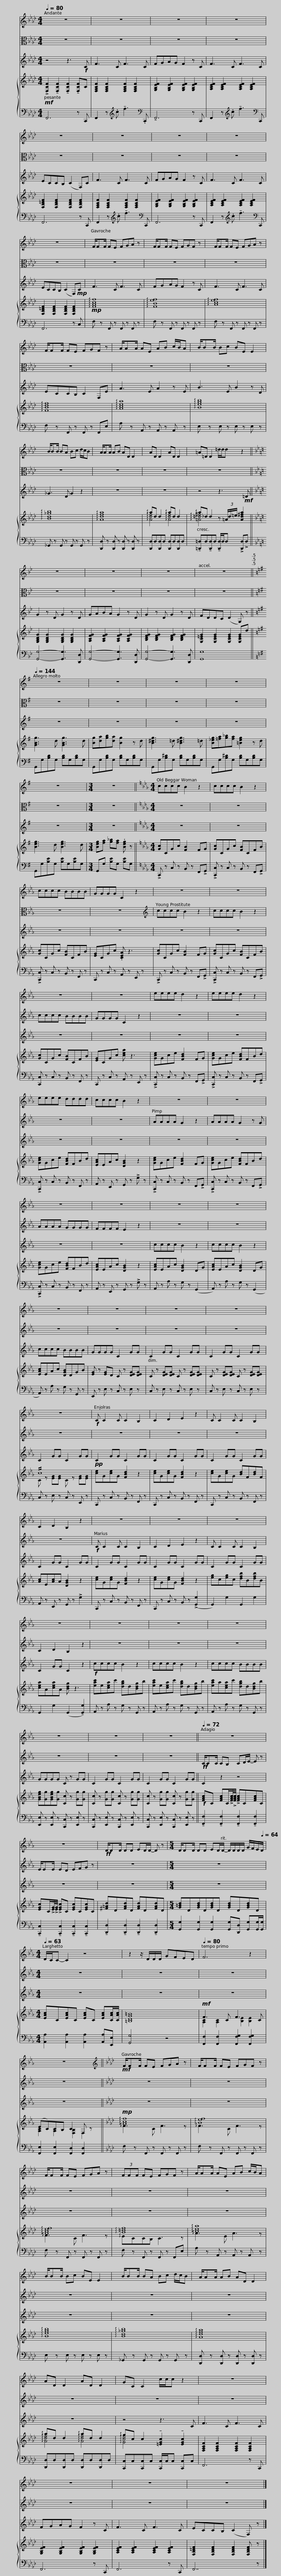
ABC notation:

X:1
%%score 1 2 3 { ( 4 6 ) | 5 }
L:1/8
Q:1/4=80
M:4/4
I:linebreak $
K:Ab
V:1 treble
V:2 alto
V:3 treble
V:4 treble
V:6 treble
V:5 bass
V:1
 z8 | z8 | z8 | z8 |$ z8 | %5
 z8 | z8 | z8 |$ z8 | F/FF/ FE FGA z | %10
 F/FF/ FE FGF z |$ F/FF/ FE FGA z | F/FF/ FE FGF z | A/AA/ AE AB c/B/A |$ B/BB/ Bc BE E2 | %15
 B/BB/ BA Bc d/c/B | A/AA/ AB AD D2 |$ AD D2 AD D2 | =A=D D2 =d/d/d z2 ||[K:Bb] z8 | %20
 z8 |$ z8 |[Q:1/4=80] z8[Q:1/4=82][Q:1/4=85][Q:1/4=87][Q:1/4=90][Q:1/4=95][Q:1/4=97] ||[K:G][Q:1/4=144] z8 | z8 |$ %25
 z8 | z8 | z8 |[M:3/4] z6 ||$[K:Eb][M:4/4] cccc B2 z2 | %30
 cccc B2 z2 | cccc BBBB | GGGG C2 z2 |$ z8 | z8 | %35
 z8 | z8 |$[K:Eb] eeee d2 z2 | eeee d2 z2 | eeee dddd | %40
 cccc B2 z2 |$ z8 | z8 | z8 | z8 |$ %45
 z8 | z8 | z8 | z8 |$ z8 | %50
 z8 | z8 |$!f! C C2 C C2 B,2 | C2 D2 E2 z2 | C C2 C C2 B,2 | %55
 C2 D2 B,2 z2 |$ z8 | z8 | z8 | z8 |$ %60
 z8 | z8 | z8 | z8 |$ z8 | %65
 z8 ||[Q:1/4=72] z8 | z8 |$!ff! D/DD/ DD ED/D/- D z |[M:5/4] D/DD/ DD ED/[Q:1/4=72]D/-[Q:1/4=71] D/[Q:1/4=70]D/[Q:1/4=69]D/[Q:1/4=68]D/[Q:1/4=67] G/[Q:1/4=66]F/[Q:1/4=65]E/[Q:1/4=64]D/ | %70
[M:4/4][Q:1/4=63] D/C/C- C2 z4 |$ z2 z/ D/D/D/ GFED |[Q:1/4=80] F6 z2 | z8 ||$[K:Ab][K:treble]!mf! F/FF/ FE FGA z | %75
 F/FF/ FE FGF z | F/FF/ FE FGA z |$ (3FFF FE FGF z | A/AA/ AE AB c/B/A | B/BB/ Bc BE E2 |$ %80
 B/BB/ BA Bc d/c/B | A/AA/ AB AD D2 | AD D2 AD D2 |$ GC C2 c/c/c z2 | z8 | %85
 z8 | z8 |$ z8 |] %88
V:2
 z8 | z8 | z8 | z8 |$ z8 | %5
 z8 | z8 | z8 |$ z8 | z8 | %10
 z8 |$ z8 | z8 | z8 |$ z8 | %15
 z8 | z8 |$ z8 | z8 ||[K:Bb] z8 | %20
 z8 |$ z8 | z8 ||[K:G] z8 | z8 |$ %25
 z8 | z8 | z8 |[M:3/4] z6 ||$[K:Eb][M:4/4] z8 | %30
 z8 | z8 | z8 |$[K:treble] cccc B2 z2 | cccc B2 z2 | %35
 cccc BBBB | GGGG C2 z2 |$[K:Eb] z8 | z8 | z8 | %40
 z8 |$ AAAA G2 z2 | AAAA G2 z G | AAAA GGGG | FFFF E2 z2 |$ %45
 z8 | z8 | z8 | z8 |$ z8 | %50
 z8 | z8 |$ z8 | z8 | z8 | %55
 z8 |$!f! C C2 C C2 B,2 | C2 D2 E2 z2 | C C2 C C2 B,2 | C2 D2 B,2 z2 |$ %60
 z8 | z8 | z8 | z8 |$ z8 | %65
 z8 ||!ff! C/CC/ CB, CD/E/- E z | E/EE/ ED EFG z |$ z8 |[M:5/4] z10 | %70
[M:4/4] z8 |$ z8 | z8 | z8 ||$[K:Ab] z8 | %75
 z8 | z8 |$ z8 | z8 | z8 |$ %80
 z8 | z8 | z8 |$ z8 | z8 | %85
 z8 | z8 |$ z8 |] %88
V:3
 z4 z3!f! C | F3 C F3 C | FGAG F2 z C | F3 C F3 C |$ ECCB, (C2 F,)C | %5
 F3 C F3 C | FGAG F2 z C | F3 C F3 C |$ ECCB, (C2 F,)!mp!C | F3 C F3 C | %10
 FGAG F2 z C |$ F3 C F3 C | ECCB, C2 F,E | A3 E A2 z E |$ B3 E B2 z D | %15
 _G3 D G2 z2 | z8 |$ z8 | z4 z3!mf! =D ||[K:Bb] G2 z D G2 z D | %20
 GABA G2 z D |$ G2 z D G2 z D | FDDC (D2 G,) z ||[K:G] z8 | z8 |$ %25
 z8 | z8 | z8 |[M:3/4] z6 ||$[K:Eb][M:4/4] z8 | %30
 z8 | z8 | z8 |$ z8 | z8 | %35
 z8 | z8 |$[K:Eb] z8 | z8 | z8 | %40
 z8 |$ z8 | z8 | z8 | z8 |$ %45
 cccc B2 z2 | cccc B2 z2 | cccc BBBB | GGGG C2 GG |$ C2 GG C2 GG | %50
 C2 GG C2 GG | C2 GG C2 GG |$!pp! C2 GG C2 GG | C2 GG C2 GG | C2 GG C2 GG | %55
 C2 GG C2 GG |$ C2 GG C2 GG | C2 GG C2 GG | C2 GG C2 GG | C2 GG C2 z2 |$ %60
!f! cccc B2 z2 | cccc B2 z2 | cccc BBBB | GGGG C z GG |$ C2 GG C2 GG | %65
 C2 GG C2 GG || C2 z2 z4 | z8 |$ z8 |[M:5/4] z10 | %70
[M:4/4] z8 |$ z8 | z8 | z8 ||$[K:Ab] z8 | %75
 z8 | z8 |$ z8 | z8 | z8 |$ %80
 z8 | z8 | z8 |$ z4 z3 C | F3 C F3 C | %85
 FGAG F2 z C | F3 C F3 C |$ ECCB, (C2 F,) z |] %88
V:4
!mf! !>![F,CF]2 !tenuto![F,CF]2 !tenuto![F,CF]2 !tenuto![F,CF]C | [F,A,CF]2 [F,A,CF]2 [F,A,CF]2 [F,A,CF]2 | [G,B,EF]2 [G,B,EF]2 [G,B,EF]2 [G,B,EF]2 | [A,CEF]2 [A,CEF]2 [A,CEF]2 [A,CEF]2 |$ [F,B,=DF]2 [F,B,DF]2 [F,B,DF]2 [F,B,DF]2 | %5
 [F,A,CF]2 [F,A,CF]2 [F,A,CF]2 [F,A,CF]2 | [G,B,EF]2 [G,B,EF]2 [G,B,EF]2 [G,B,EF]2 | [A,CEF]2 [A,CEF]2 [A,CEF]2 [A,CEF]2 |$ [F,B,=DF]2 [F,B,DF]2 [F,B,DF]2 [F,B,DF]2 |!mp! !arpeggio![FAcf]8 | %10
 !arpeggio![FBef]8 |$ !arpeggio![Acef]8 | !arpeggio![FBdf]8 | !arpeggio![Acea]8 |$ !arpeggio![Begb]8 | %15
 !arpeggio![Bd_gb]8 | !arpeggio![Adfa]8 |$ !arpeggio!ad d2 !arpeggio!ad d2 | !arpeggio!a_d d2 z (3=A/d/=e/ [Ad^fa]2 ||[K:Bb] [G,B,DG]2 [G,B,DG]2 [G,B,DG]2 [G,B,DG]2 | %20
 [A,CFG]2 [A,CFG]2 [A,CFG]2 [A,CFG]2 |$ [B,DFG]2 [B,DFG]2 [B,DFG]2 [B,DFG]2 | [G,C=EG]2 [G,CEG]2 [G,CEG]2 [G,CEG]d ||[K:G] [GBg]3 d [GBg]3 d | [Bg][da][gb][da] [Bg]2 z d |$ %25
 [B^dg]3 =d [B^dg]3 =d | [B_eg][=fa][g_b][fa] [=Beg]2 z d | [Beg]3 d [Beg]3 d |[M:3/4] [Beg][fa] [g_b][fa] .[Beg] z ||$[K:Eb][M:4/4] [Gc]CGc [FB]2 FG | %30
 [Gc]CGc [FB]CFB | [Gc]CGc [FB]CFB | [EG]CGc .[CEA] z3 |$ [Gc]CGc [FB]2 FG | [Gc]CGc [FB]CFB | %35
 [Gc]CGc [FB]CFB | [EG]CGc [cea] z3 |$[K:Eb] [Gce]Gce [FBd]2 FG | [Gce]Gce [FBd]FBd | [Gce]Gce [FBd]FBd | %40
 [EAc]EAc [DGB]2 z2 |$ [Gce]Gce [FBd]2 FG | [Gce]Gce [FBd]FBd | [Gce]Gce [FBd]FBd | [EAc]EAc [DGB]2 z2 |$ %45
 [EAc]EAc [DGB]2 DG | [EAc]EAc [DGB]2 DG | [EAc]EAc [DGB]DGB | [EG] z [EG]D C z [DEG][DEG] |$ C z [DEG][DEG] C z [DEG][DEG] | %50
 C z [DEG][DEG] C z [DEG][DEG] | !//!c8 |$ [ce]G[ce]G [FBd]2 z2 | [ce]G[ce]G [FBd]2 z2 | [ce]G[ce]G [Bd]F[Bd]F | %55
 [Ac]E[Ac]A [DGB]2 z2 |$ [ce]G[ce]G [FBd]2 z2 | [ce]G[ce]G [FBd]2 z2 | [eg]c[eg]c [dfb]B[dfb]B | [cea]A[cea]A [Bdg] z3 |$ %60
 [eac']e[cea]c' [dgb]d[Bdg]b | [eac']e[cea]c' [dgb]d[Bdg]b | [eac']a[cea]c' [dgb]d[Bdg]b | [GBeg][Gg][GBeg][Gg] [Cc] z [Gg][Gg] |$ [Cc] z [Gg][Gg] [Cc] z [Gg][Gg] | %65
 [Cc] z [Gg][Gg] [Cc] z [Gg][Gg] ||!f! [FAc]C [FAc]C/!>![FAc]/4!>![FAc]/4 !>![FAc]C[FAc]C | [EGc]C/!>![EG]/4!>![EG]/4 !>![EGc]C [EGc]C[EGc]C |$ [^F=Ad]D[FAd]D [FAd]D[FAd]D |[M:5/4] [G=Bd]D[GBd]D[GBd]D [GBd]D[GBd]D | %70
[M:4/4] [EAc]C[EAc]C [EAc]C [EAc][CAc]/[CAc]/ |$ [=B,DG=B]8 |!mf! F3 C F3 C | (EC)CB, C2 F, z ||$[K:Ab]!mp! !arpeggio![Acf]8 | %75
 !arpeggio![Bef]8 | !arpeggio![Acef]8 |$ !arpeggio![B=df]8 | !arpeggio![cea]8 | !arpeggio![Begb]8 |$ %80
 !arpeggio![Bd_gb]8 | !arpeggio![Adfa]8 | !arpeggio!ad d2 !arpeggio!ad d2 |$ !arpeggio!gc c2 !tenuto![=EGc]2 !tenuto![EGc]2 | [F,A,CF]2 [F,A,CF]2 [F,A,CF]2 [F,A,CF]2 | %85
 [G,B,EF]2 [G,B,EF]2 [G,B,EF]2 [G,B,EF]2 | [A,CEF]2 [A,CEF]2 [A,CEF]2 [A,CEF]2 |$ [F,B,=DF]2 [F,B,DF]2 [F,B,DF]2 [F,B,DF] z |] %88
V:5
 F,,6 z C,, | F,,2 z[K:treble] .c !tenuto!f3[K:bass] .C,, | !tenuto!F,,6 z C,, | F,,2 z[K:treble] .c !tenuto!f3[K:bass] C,, |$ F,,6 z C,, | %5
 F,,2 z[K:treble] .c !tenuto!f3[K:bass] C,, | F,,6 z C,, | F,,2 z[K:treble] .c !tenuto!f3[K:bass] C,, |$ F,,6 z C, | F, z F,, z F,, z F,, z | %10
 F, z F,, z F,, z F,, z |$ F, z F,, z F,, z F,, z | F, z F,, z F,, z F,,E, | A, z A,, z A,, z A,, z |$ E, z E, z E, z E, z | %15
 _G,, z G,, z G,, z G,, z | [D,,D,] z [D,,D,] z [D,,D,] z [D,,D,] z |$ [D,,D,]D,[D,,D,]D, [D,,D,]D,[D,,D,]D, | !tenuto![=D,,=D,]D,!tenuto![D,,D,]D, !tenuto![D,,D,]/D,/D, !>![D,,D,]!>!D, ||[K:Bb] [G,,G,]4- [G,,G,]3 [D,,D,] | %20
 [G,,G,]4- [G,,G,]3 [D,,D,] |$ [G,,G,]4- [G,,G,]3 [D,,D,] | [G,,G,]8 ||[K:G] G,,G,[B,D]G, [B,D]G,[B,D]G, | G,,G,[B,D]G, [B,D]G,[B,D]G, |$ %25
 G,,G,[B,^D]G, [B,D]G,[B,D]G, | G,,G,[B,^D]G, [B,D]G,[B,D]G, | G,,G,[B,E]G, [B,E]G,[B,E]G, |[M:3/4] G,,G, [B,E]G, [B,E]G, ||$[K:Eb][M:4/4] !>!C,, z C, z B,, z F,,!>!G,, | %30
 !>![C,,C,] z C, z B,, z F,,!>!G,, | !>![C,,C,] z C, z B,, z F,, z | C,, z C, z A,, z E,, z |$ !>!C,, z C, z B,, z F,,!>!G,, | !>![C,,C,] z C, z B,, z F,,!>!G,, | %35
 [C,,C,] z C, z B,, z F,, z | C,, z C, z A,, z E,, z |$[K:Eb] !>![C,,C,] z C, z B,, z F,,!>!G,, | !>![C,,C,] z C, z B,, z F,,!>!G,, | !>![C,,C,] z C, z B,, z F,, z | %40
 A,, z E,, z G,, z !>!G, z |$ !>![C,,C,] z C, z B,, z F,,!>!G,, | !>![C,,C,] z C, z B,, z F,,!>!G,, | !>![C,,C,] z C, z B,, z F,, z | A,, z E,, z G,, z !>!G, z |$ %45
 A,, z A, z G, z (G,,2 | A,,) z A, z G, z (G,,2 | A,,) z A, z G, z G,, z | E,, z E, z C, z E, z |$ C, z E, z C, z E, z | %50
 C, z E, z C, z E, z | C, z E, z C, z E,, z |$ C,, z C, z B,, z F,, z | C,, z C, z B,, z F,, z | C,, z C, z B,, z F,, z | %55
 A,, z E,, z G,, z !>!G,2 |$ C,, z C, z B,, z F,, z | C,, z C, z B,, z (!>![G,,G,]2 | G,,2) G,2 G,,2 G,2 | G,,2 G,2 (G,,2 !tenuto![G,,G,]2) |$ %60
 A,, z A, z G, z G,, z | A,, z A, z G, z G,, z | A,, z A, z G, z G,, z | [E,,E,] z [E,,E,] z [C,,C,] z [E,,E,] z |$ [C,,C,] z [E,,E,] z [C,,C,] z [E,,E,] z | %65
 [C,,C,] z [E,,E,] z [C,,C,] z [E,,E,] z || !tenuto![F,,F,]2 !tenuto![F,,F,]2 !tenuto![F,,F,]2 !tenuto![F,,F,]2 | !tenuto![C,,C,]2 !tenuto![C,,C,]2 !tenuto![C,,C,]2 !tenuto![C,,C,]2 |$ !tenuto![D,,D,]2 !tenuto![D,,D,]2 !tenuto![D,,D,]2 !tenuto![D,,D,]2 |[M:5/4] [G,,G,]2 [G,,G,]2 [G,,G,]2 [G,,G,][D,,D,] [G,,G,][G,,G,]/[G,,G,]/ | %70
[M:4/4] [A,,A,]2 [A,,A,]2 [A,,A,]2 [A,,A,][E,,E,] |$ [G,,G,]4 z4 | [F,,F,]2 [F,,F,]2 [F,,F,G,]2 [F,,F,G,]2 | [F,,E,]2 [F,,E,]2 [F,,D,]2 [F,,D,]2 ||$[K:Ab] F, z F,, z F,, z F,, z | %75
 F, z F,, z F,, z F,, z | F, z F,, z F,, z F,, z |$ F, z F,, z F,, z F,,E, | A, z A,, z A,, z A,, z | E, z E, z E, z E, z |$ %80
 _G,, z G,, z G,, z G,, z | [D,,D,] z [D,,D,] z [D,,D,] z [D,,D,] z | [D,,D,]D,[D,,D,]D, [D,,D,]D,[D,,D,]D, |$ [C,,C,]C,[C,,C,]C, [C,,C,]/C,/C, [C,,C,]C, | F,,6 z C,, | %85
 F,,6 z C,, | F,,6 z C,, |$ F,,7 z |] %88
V:6
 x8 | x8 | x8 | x8 |$ x8 | %5
 x8 | x8 | x8 |$ x8 | x8 | %10
 x8 |$ x8 | x8 | x8 |$ x8 | %15
 x8 | x8 |$ !arpeggio![Adf]4 !arpeggio![Adf]4 | !arpeggio![=A=d^f]4 x4 ||[K:Bb] x8 | %20
 x8 |$ x8 | x8 ||[K:G] x8 | x8 |$ %25
 x8 | x8 | x8 |[M:3/4] x6 ||$[K:Eb][M:4/4] x8 | %30
 x8 | x8 | x8 |$ x8 | x8 | %35
 x8 | x8 |$[K:Eb] x8 | x8 | x8 | %40
 x8 |$ x8 | x8 | x8 | x8 |$ %45
 x8 | x8 | x8 | x8 |$ x8 | %50
 x8 | C z [EG][EG] C z [EG][EG] |$ x8 | x8 | x8 | %55
 x8 |$ x8 | x8 | x8 | x8 |$ %60
 x8 | x8 | x8 | x8 |$ x8 | %65
 x8 || x8 | x8 |$ x8 |[M:5/4] x10 | %70
[M:4/4] x8 |$ x8 | [A,C]2 [A,C]2 [B,E]2 [B,E]2 | [A,C]2 [A,C]2 [F,B,]2 F,2 ||$[K:Ab] !arpeggio!F3 C F3 z | %75
 !arpeggio!F3 C F3 z | !arpeggio!F3 C F3 z |$ !arpeggio!ECCB, C3 z | !arpeggio!A3 E A3 z | x8 |$ %80
 x8 | x8 | !arpeggio![Adf]4 !arpeggio![Adf]4 |$ !arpeggio![Gce]4 x4 | x8 | %85
 x8 | x8 |$ x8 |] %88
